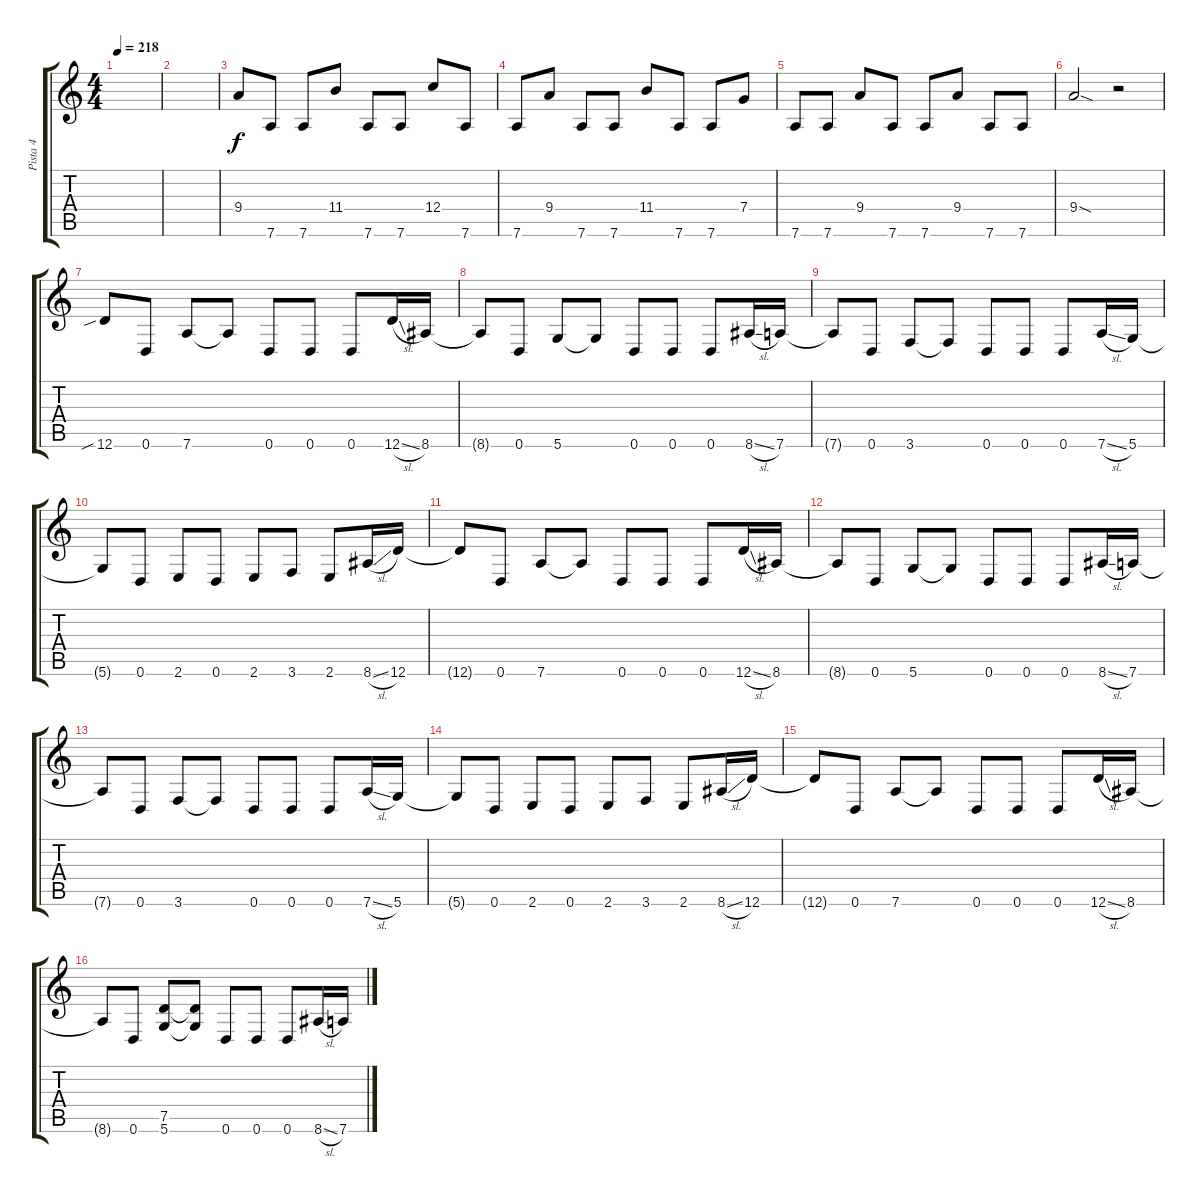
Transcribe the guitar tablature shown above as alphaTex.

\track ("Pista 4" "Pista 4") {solo instrument distortionguitar}
\staff {score tabs}
\tuning (D4 A3 F3 C3 G2 D2) {hide}
\ts (4 4)
\tempo 218
\clef g2
\ks c
|
|
9.4.8 7.6.8 7.6.8 11.4.8 7.6.8 7.6.8 12.4.8 7.6.8 |
7.6.8 9.4.8 7.6.8 7.6.8 11.4.8 7.6.8 7.6.8 7.4.8 |
7.6.8 7.6.8 9.4.8 7.6.8 7.6.8 9.4.8 7.6.8 7.6.8 |
9.4{sod}.2 r.2 |
12.6{sib}.8 0.6.8 7.6.8 7.6{t}.8 0.6.8 0.6.8 0.6.8 12.6{sl}.16 8.6.16 |
8.6{t}.8 0.6.8 5.6.8 5.6{t}.8 0.6.8 0.6.8 0.6.8 8.6{sl}.16 7.6.16 |
7.6{t}.8 0.6.8 3.6.8 3.6{t}.8 0.6.8 0.6.8 0.6.8 7.6{sl}.16 5.6.16 |
5.6{t}.8 0.6.8 2.6.8 0.6.8 2.6.8 3.6.8 2.6.8 8.6{sl}.16 12.6.16 |
12.6{t}.8 0.6.8 7.6.8 7.6{t}.8 0.6.8 0.6.8 0.6.8 12.6{sl}.16 8.6.16 |
8.6{t}.8 0.6.8 5.6.8 5.6{t}.8 0.6.8 0.6.8 0.6.8 8.6{sl}.16 7.6.16 |
7.6{t}.8 0.6.8 3.6.8 3.6{t}.8 0.6.8 0.6.8 0.6.8 7.6{sl}.16 5.6.16 |
5.6{t}.8 0.6.8 2.6.8 0.6.8 2.6.8 3.6.8 2.6.8 8.6{sl}.16 12.6.16 |
12.6{t}.8 0.6.8 7.6.8 7.6{t}.8 0.6.8 0.6.8 0.6.8 12.6{sl}.16 8.6.16 |
8.6{t}.8 0.6.8 (7.5 5.6).8 (7.5{t} 5.6{t}).8 0.6.8 0.6.8 0.6.8 8.6{sl}.16 7.6.16
